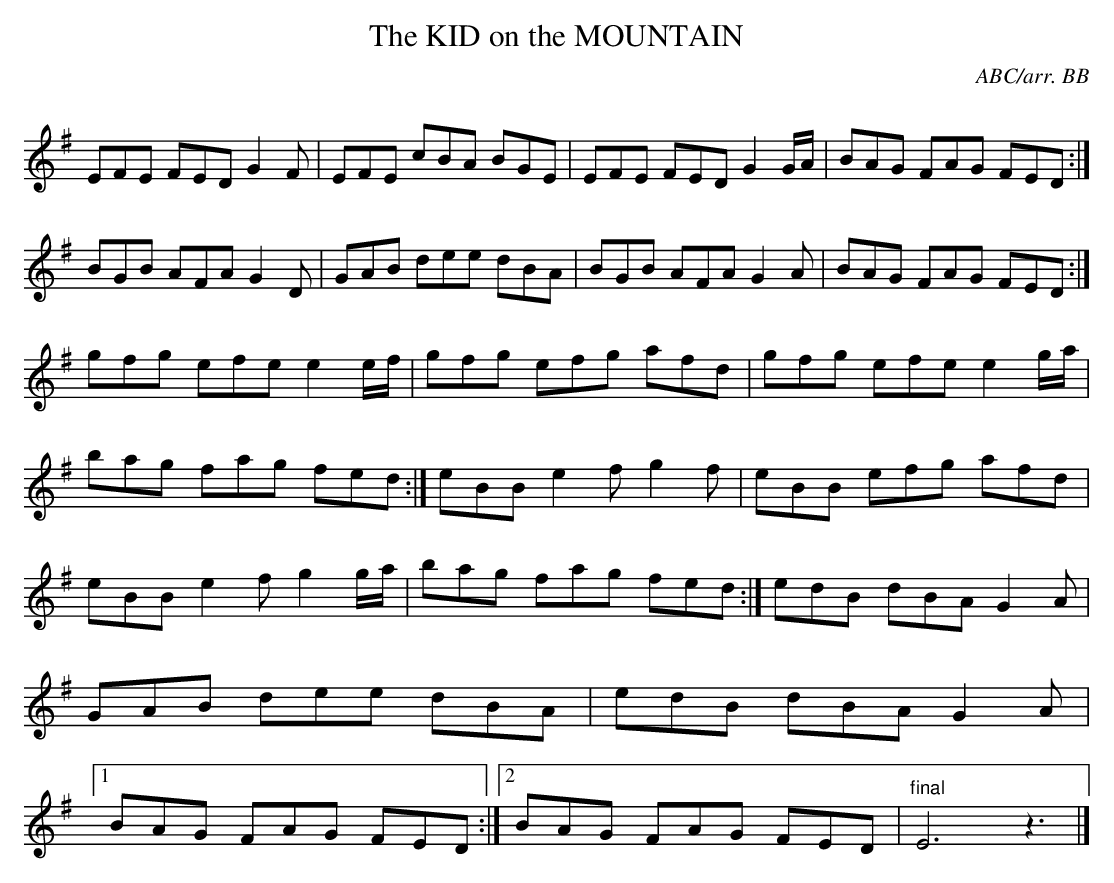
X:1
T:KID on the MOUNTAIN, The\
Y:"long dance"\
C:ABC/arr. BB\
Q:130\
L:1/8\
M:9/8\
K:Em\
EFE FED G2F|EFE cBA BGE|EFE FED G2G/A/|BAG FAG FED :|\
BGB AFA G2D|GAB dee dBA|BGB AFA G2A|BAG FAG FED :|\
gfg efe e2e/f/|gfg efg afd|gfg efe e2g/a/|bag fag fed :|\
eBB e2f g2f|eBB efg afd|eBB e2f g2g/a/|bag fag fed:|\
edB dBA G2A|GAB dee dBA|edB dBA G2A|1BAG FAG FED :|2BAG FAG FED|\\
"final"E6z3|]\
\
\
